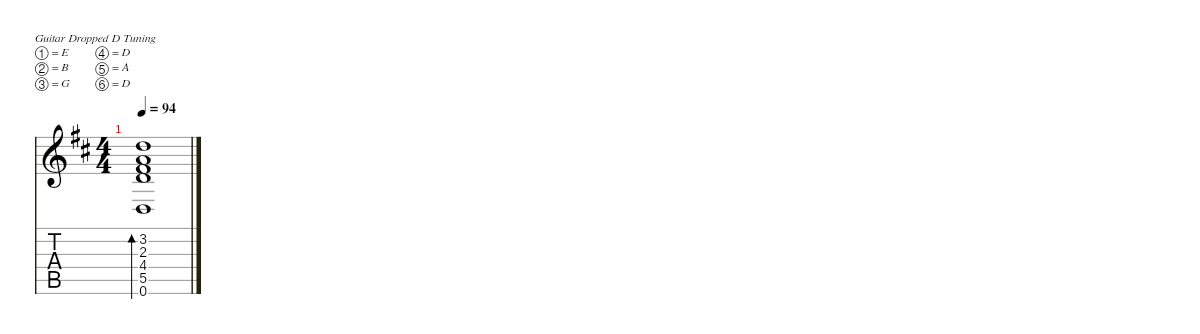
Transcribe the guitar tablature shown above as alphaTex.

\defaultSystemsLayout 4
\hideDynamics
\bracketExtendMode nobrackets
\singleTrackTrackNamePolicy hidden
\multiTrackTrackNamePolicy hidden
\firstSystemTrackNameOrientation horizontal
\otherSystemsTrackNameOrientation horizontal
\extendBarLines
\chordDiagramsInScore
\track ("Steel Guitar" "S-Gt") {instrument acousticguitarsteel}
\staff {score tabs}
\tuning (E4 B3 G3 D3 A2 D2)
\ts (4 4)
\tempo 94
\clef g2
\ks d
(3.2{acc forcenatural} 2.3{acc forcenatural} 4.4{acc #} 5.5{acc forcenatural} 0.6{acc forcenatural}).1{bd 216 dy mf beam Up}
